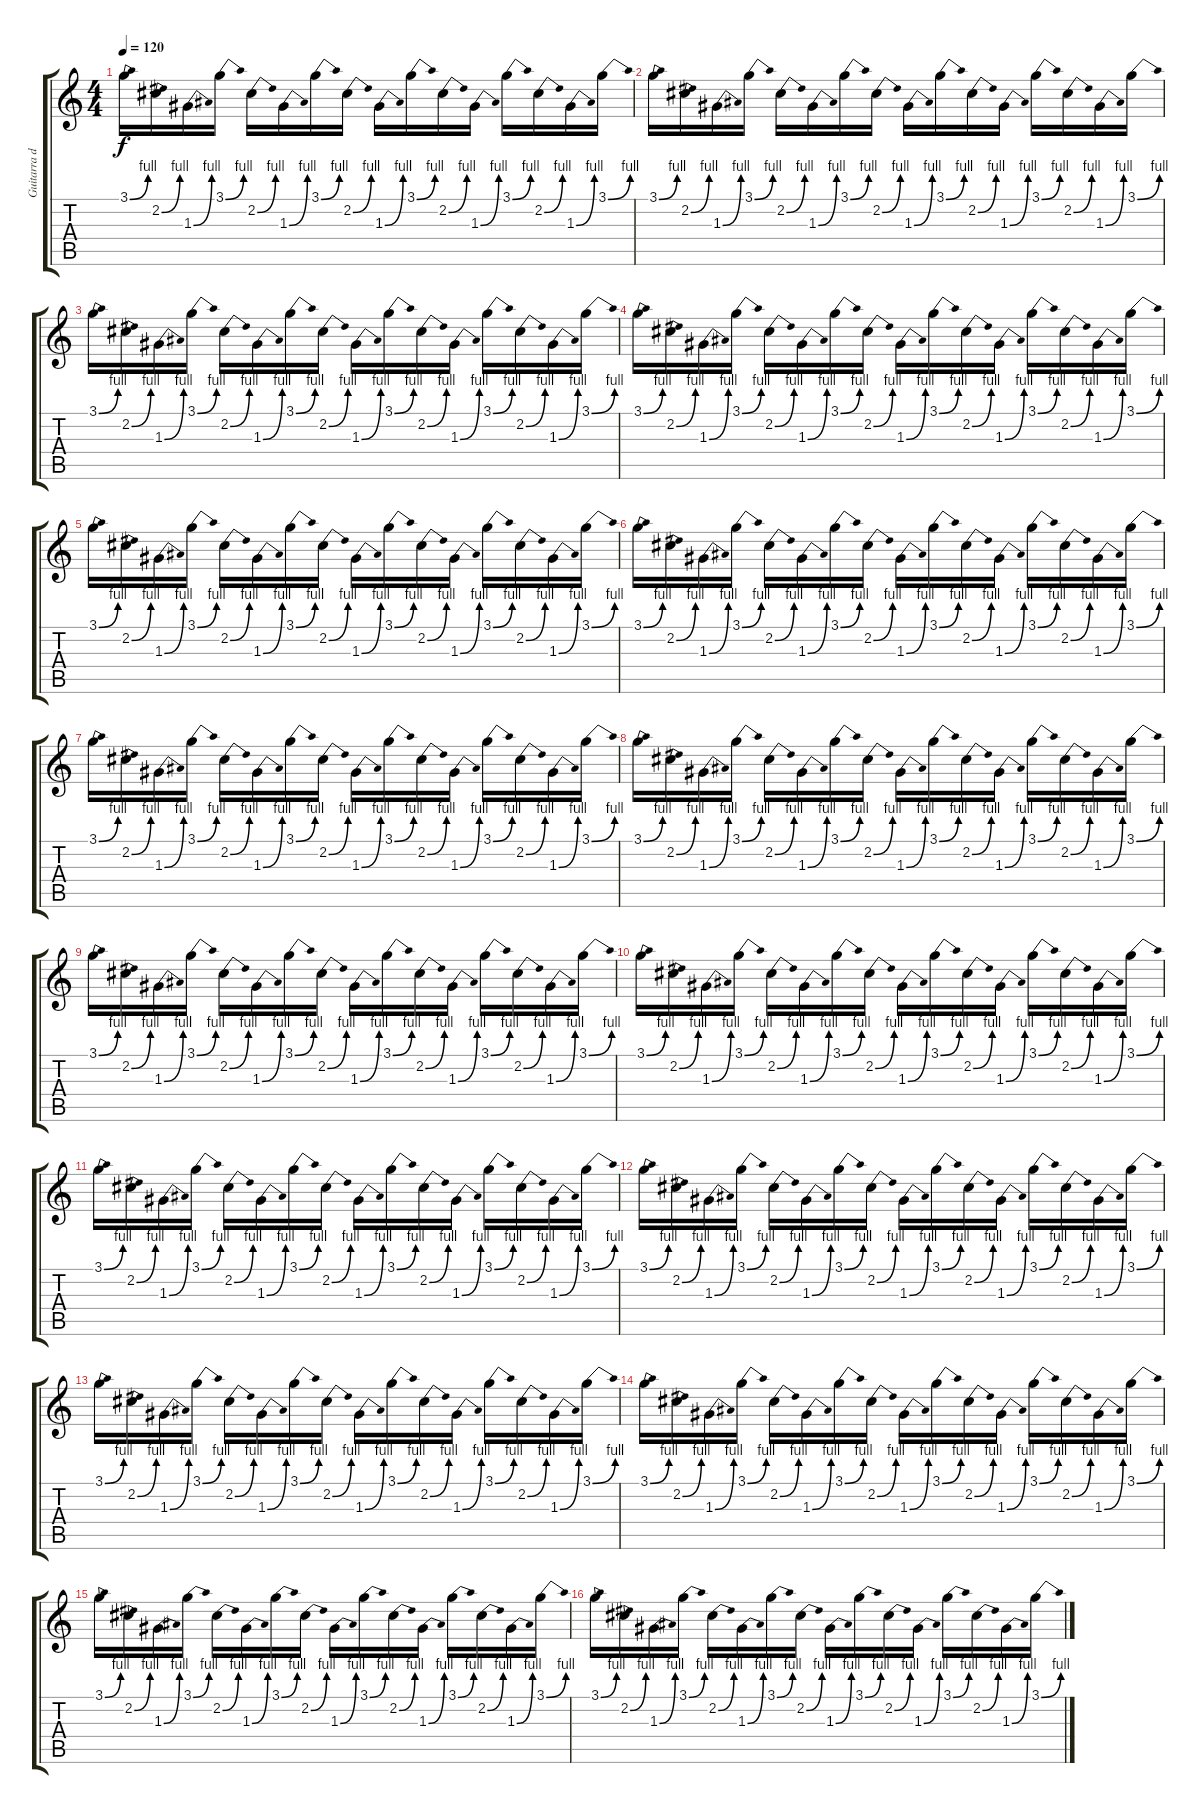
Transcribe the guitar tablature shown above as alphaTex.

\track ("Guitarra do Pato" "Guitarra d") {instrument distortionguitar}
\staff {score tabs}
\tuning (E4 B3 G3 D3 A2 E2) {hide}
\ts (4 4)
\tempo 120
\clef g2
\ks c
3.1{be (bend 0 0 60 4)}.16{dy f instrument distortionguitar} 2.2{be (bend 0 0 60 4)}.16 1.3{be (bend 0 0 60 4)}.16 3.1{be (bend 0 0 60 4)}.16 2.2{be (bend 0 0 60 4)}.16 1.3{be (bend 0 0 60 4)}.16 3.1{be (bend 0 0 60 4)}.16 2.2{be (bend 0 0 60 4)}.16 1.3{be (bend 0 0 60 4)}.16 3.1{be (bend 0 0 60 4)}.16 2.2{be (bend 0 0 60 4)}.16 1.3{be (bend 0 0 60 4)}.16 3.1{be (bend 0 0 60 4)}.16 2.2{be (bend 0 0 60 4)}.16 1.3{be (bend 0 0 60 4)}.16 3.1{be (bend 0 0 60 4)}.16 |
3.1{be (bend 0 0 60 4)}.16 2.2{be (bend 0 0 60 4)}.16 1.3{be (bend 0 0 60 4)}.16 3.1{be (bend 0 0 60 4)}.16 2.2{be (bend 0 0 60 4)}.16 1.3{be (bend 0 0 60 4)}.16 3.1{be (bend 0 0 60 4)}.16 2.2{be (bend 0 0 60 4)}.16 1.3{be (bend 0 0 60 4)}.16 3.1{be (bend 0 0 60 4)}.16 2.2{be (bend 0 0 60 4)}.16 1.3{be (bend 0 0 60 4)}.16 3.1{be (bend 0 0 60 4)}.16 2.2{be (bend 0 0 60 4)}.16 1.3{be (bend 0 0 60 4)}.16 3.1{be (bend 0 0 60 4)}.16 |
3.1{be (bend 0 0 60 4)}.16 2.2{be (bend 0 0 60 4)}.16 1.3{be (bend 0 0 60 4)}.16 3.1{be (bend 0 0 60 4)}.16 2.2{be (bend 0 0 60 4)}.16 1.3{be (bend 0 0 60 4)}.16 3.1{be (bend 0 0 60 4)}.16 2.2{be (bend 0 0 60 4)}.16 1.3{be (bend 0 0 60 4)}.16 3.1{be (bend 0 0 60 4)}.16 2.2{be (bend 0 0 60 4)}.16 1.3{be (bend 0 0 60 4)}.16 3.1{be (bend 0 0 60 4)}.16 2.2{be (bend 0 0 60 4)}.16 1.3{be (bend 0 0 60 4)}.16 3.1{be (bend 0 0 60 4)}.16 |
3.1{be (bend 0 0 60 4)}.16 2.2{be (bend 0 0 60 4)}.16 1.3{be (bend 0 0 60 4)}.16 3.1{be (bend 0 0 60 4)}.16 2.2{be (bend 0 0 60 4)}.16 1.3{be (bend 0 0 60 4)}.16 3.1{be (bend 0 0 60 4)}.16 2.2{be (bend 0 0 60 4)}.16 1.3{be (bend 0 0 60 4)}.16 3.1{be (bend 0 0 60 4)}.16 2.2{be (bend 0 0 60 4)}.16 1.3{be (bend 0 0 60 4)}.16 3.1{be (bend 0 0 60 4)}.16 2.2{be (bend 0 0 60 4)}.16 1.3{be (bend 0 0 60 4)}.16 3.1{be (bend 0 0 60 4)}.16 |
3.1{be (bend 0 0 60 4)}.16 2.2{be (bend 0 0 60 4)}.16 1.3{be (bend 0 0 60 4)}.16 3.1{be (bend 0 0 60 4)}.16 2.2{be (bend 0 0 60 4)}.16 1.3{be (bend 0 0 60 4)}.16 3.1{be (bend 0 0 60 4)}.16 2.2{be (bend 0 0 60 4)}.16 1.3{be (bend 0 0 60 4)}.16 3.1{be (bend 0 0 60 4)}.16 2.2{be (bend 0 0 60 4)}.16 1.3{be (bend 0 0 60 4)}.16 3.1{be (bend 0 0 60 4)}.16 2.2{be (bend 0 0 60 4)}.16 1.3{be (bend 0 0 60 4)}.16 3.1{be (bend 0 0 60 4)}.16 |
3.1{be (bend 0 0 60 4)}.16 2.2{be (bend 0 0 60 4)}.16 1.3{be (bend 0 0 60 4)}.16 3.1{be (bend 0 0 60 4)}.16 2.2{be (bend 0 0 60 4)}.16 1.3{be (bend 0 0 60 4)}.16 3.1{be (bend 0 0 60 4)}.16 2.2{be (bend 0 0 60 4)}.16 1.3{be (bend 0 0 60 4)}.16 3.1{be (bend 0 0 60 4)}.16 2.2{be (bend 0 0 60 4)}.16 1.3{be (bend 0 0 60 4)}.16 3.1{be (bend 0 0 60 4)}.16 2.2{be (bend 0 0 60 4)}.16 1.3{be (bend 0 0 60 4)}.16 3.1{be (bend 0 0 60 4)}.16 |
3.1{be (bend 0 0 60 4)}.16 2.2{be (bend 0 0 60 4)}.16 1.3{be (bend 0 0 60 4)}.16 3.1{be (bend 0 0 60 4)}.16 2.2{be (bend 0 0 60 4)}.16 1.3{be (bend 0 0 60 4)}.16 3.1{be (bend 0 0 60 4)}.16 2.2{be (bend 0 0 60 4)}.16 1.3{be (bend 0 0 60 4)}.16 3.1{be (bend 0 0 60 4)}.16 2.2{be (bend 0 0 60 4)}.16 1.3{be (bend 0 0 60 4)}.16 3.1{be (bend 0 0 60 4)}.16 2.2{be (bend 0 0 60 4)}.16 1.3{be (bend 0 0 60 4)}.16 3.1{be (bend 0 0 60 4)}.16 |
3.1{be (bend 0 0 60 4)}.16 2.2{be (bend 0 0 60 4)}.16 1.3{be (bend 0 0 60 4)}.16 3.1{be (bend 0 0 60 4)}.16 2.2{be (bend 0 0 60 4)}.16 1.3{be (bend 0 0 60 4)}.16 3.1{be (bend 0 0 60 4)}.16 2.2{be (bend 0 0 60 4)}.16 1.3{be (bend 0 0 60 4)}.16 3.1{be (bend 0 0 60 4)}.16 2.2{be (bend 0 0 60 4)}.16 1.3{be (bend 0 0 60 4)}.16 3.1{be (bend 0 0 60 4)}.16 2.2{be (bend 0 0 60 4)}.16 1.3{be (bend 0 0 60 4)}.16 3.1{be (bend 0 0 60 4)}.16 |
3.1{be (bend 0 0 60 4)}.16 2.2{be (bend 0 0 60 4)}.16 1.3{be (bend 0 0 60 4)}.16 3.1{be (bend 0 0 60 4)}.16 2.2{be (bend 0 0 60 4)}.16 1.3{be (bend 0 0 60 4)}.16 3.1{be (bend 0 0 60 4)}.16 2.2{be (bend 0 0 60 4)}.16 1.3{be (bend 0 0 60 4)}.16 3.1{be (bend 0 0 60 4)}.16 2.2{be (bend 0 0 60 4)}.16 1.3{be (bend 0 0 60 4)}.16 3.1{be (bend 0 0 60 4)}.16 2.2{be (bend 0 0 60 4)}.16 1.3{be (bend 0 0 60 4)}.16 3.1{be (bend 0 0 60 4)}.16 |
3.1{be (bend 0 0 60 4)}.16 2.2{be (bend 0 0 60 4)}.16 1.3{be (bend 0 0 60 4)}.16 3.1{be (bend 0 0 60 4)}.16 2.2{be (bend 0 0 60 4)}.16 1.3{be (bend 0 0 60 4)}.16 3.1{be (bend 0 0 60 4)}.16 2.2{be (bend 0 0 60 4)}.16 1.3{be (bend 0 0 60 4)}.16 3.1{be (bend 0 0 60 4)}.16 2.2{be (bend 0 0 60 4)}.16 1.3{be (bend 0 0 60 4)}.16 3.1{be (bend 0 0 60 4)}.16 2.2{be (bend 0 0 60 4)}.16 1.3{be (bend 0 0 60 4)}.16 3.1{be (bend 0 0 60 4)}.16 |
3.1{be (bend 0 0 60 4)}.16 2.2{be (bend 0 0 60 4)}.16 1.3{be (bend 0 0 60 4)}.16 3.1{be (bend 0 0 60 4)}.16 2.2{be (bend 0 0 60 4)}.16 1.3{be (bend 0 0 60 4)}.16 3.1{be (bend 0 0 60 4)}.16 2.2{be (bend 0 0 60 4)}.16 1.3{be (bend 0 0 60 4)}.16 3.1{be (bend 0 0 60 4)}.16 2.2{be (bend 0 0 60 4)}.16 1.3{be (bend 0 0 60 4)}.16 3.1{be (bend 0 0 60 4)}.16 2.2{be (bend 0 0 60 4)}.16 1.3{be (bend 0 0 60 4)}.16 3.1{be (bend 0 0 60 4)}.16 |
3.1{be (bend 0 0 60 4)}.16 2.2{be (bend 0 0 60 4)}.16 1.3{be (bend 0 0 60 4)}.16 3.1{be (bend 0 0 60 4)}.16 2.2{be (bend 0 0 60 4)}.16 1.3{be (bend 0 0 60 4)}.16 3.1{be (bend 0 0 60 4)}.16 2.2{be (bend 0 0 60 4)}.16 1.3{be (bend 0 0 60 4)}.16 3.1{be (bend 0 0 60 4)}.16 2.2{be (bend 0 0 60 4)}.16 1.3{be (bend 0 0 60 4)}.16 3.1{be (bend 0 0 60 4)}.16 2.2{be (bend 0 0 60 4)}.16 1.3{be (bend 0 0 60 4)}.16 3.1{be (bend 0 0 60 4)}.16 |
3.1{be (bend 0 0 60 4)}.16 2.2{be (bend 0 0 60 4)}.16 1.3{be (bend 0 0 60 4)}.16 3.1{be (bend 0 0 60 4)}.16 2.2{be (bend 0 0 60 4)}.16 1.3{be (bend 0 0 60 4)}.16 3.1{be (bend 0 0 60 4)}.16 2.2{be (bend 0 0 60 4)}.16 1.3{be (bend 0 0 60 4)}.16 3.1{be (bend 0 0 60 4)}.16 2.2{be (bend 0 0 60 4)}.16 1.3{be (bend 0 0 60 4)}.16 3.1{be (bend 0 0 60 4)}.16 2.2{be (bend 0 0 60 4)}.16 1.3{be (bend 0 0 60 4)}.16 3.1{be (bend 0 0 60 4)}.16 |
3.1{be (bend 0 0 60 4)}.16 2.2{be (bend 0 0 60 4)}.16 1.3{be (bend 0 0 60 4)}.16 3.1{be (bend 0 0 60 4)}.16 2.2{be (bend 0 0 60 4)}.16 1.3{be (bend 0 0 60 4)}.16 3.1{be (bend 0 0 60 4)}.16 2.2{be (bend 0 0 60 4)}.16 1.3{be (bend 0 0 60 4)}.16 3.1{be (bend 0 0 60 4)}.16 2.2{be (bend 0 0 60 4)}.16 1.3{be (bend 0 0 60 4)}.16 3.1{be (bend 0 0 60 4)}.16 2.2{be (bend 0 0 60 4)}.16 1.3{be (bend 0 0 60 4)}.16 3.1{be (bend 0 0 60 4)}.16 |
3.1{be (bend 0 0 60 4)}.16 2.2{be (bend 0 0 60 4)}.16 1.3{be (bend 0 0 60 4)}.16 3.1{be (bend 0 0 60 4)}.16 2.2{be (bend 0 0 60 4)}.16 1.3{be (bend 0 0 60 4)}.16 3.1{be (bend 0 0 60 4)}.16 2.2{be (bend 0 0 60 4)}.16 1.3{be (bend 0 0 60 4)}.16 3.1{be (bend 0 0 60 4)}.16 2.2{be (bend 0 0 60 4)}.16 1.3{be (bend 0 0 60 4)}.16 3.1{be (bend 0 0 60 4)}.16 2.2{be (bend 0 0 60 4)}.16 1.3{be (bend 0 0 60 4)}.16 3.1{be (bend 0 0 60 4)}.16 |
3.1{be (bend 0 0 60 4)}.16 2.2{be (bend 0 0 60 4)}.16 1.3{be (bend 0 0 60 4)}.16 3.1{be (bend 0 0 60 4)}.16 2.2{be (bend 0 0 60 4)}.16 1.3{be (bend 0 0 60 4)}.16 3.1{be (bend 0 0 60 4)}.16 2.2{be (bend 0 0 60 4)}.16 1.3{be (bend 0 0 60 4)}.16 3.1{be (bend 0 0 60 4)}.16 2.2{be (bend 0 0 60 4)}.16 1.3{be (bend 0 0 60 4)}.16 3.1{be (bend 0 0 60 4)}.16 2.2{be (bend 0 0 60 4)}.16 1.3{be (bend 0 0 60 4)}.16 3.1{be (bend 0 0 60 4)}.16
